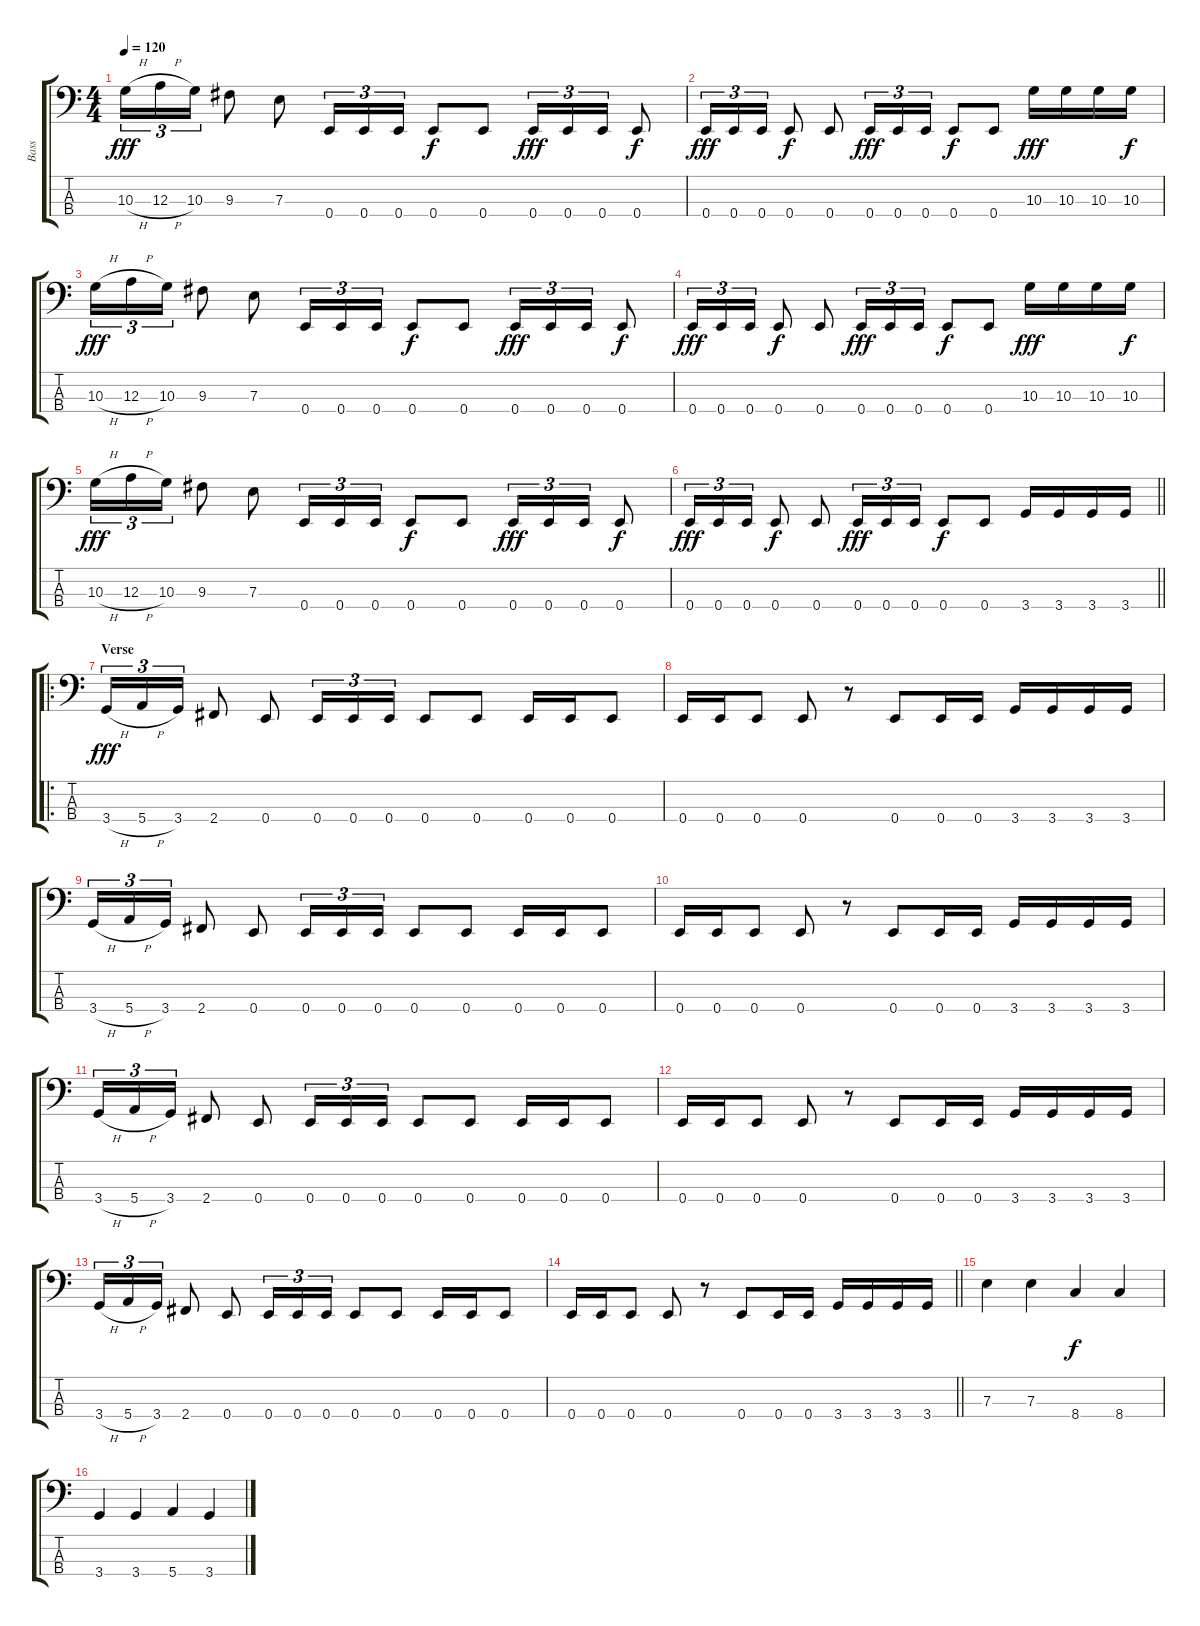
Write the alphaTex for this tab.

\track ("Bass" "Bass") {instrument electricbassfinger}
\staff {score tabs}
\tuning (G2 D2 A1 E1) {hide}
\ts (4 4)
\tempo 120
\clef f4
\ks c
10.3{h}.16{tu (3 2) dy fff} 12.3{h}.16{tu (3 2)} 10.3.16{tu (3 2)} 9.3.8 7.3.8 0.4.16{tu (3 2)} 0.4.16{tu (3 2)} 0.4.16{tu (3 2)} 0.4.8{dy f} 0.4.8 0.4.16{tu (3 2) dy fff} 0.4.16{tu (3 2)} 0.4.16{tu (3 2)} 0.4.8{dy f} |
0.4.16{tu (3 2) dy fff} 0.4.16{tu (3 2)} 0.4.16{tu (3 2)} 0.4.8{dy f} 0.4.8 0.4.16{tu (3 2) dy fff} 0.4.16{tu (3 2)} 0.4.16{tu (3 2)} 0.4.8{dy f} 0.4.8 10.3.16{dy fff} 10.3.16 10.3.16 10.3.16{dy f} |
10.3{h}.16{tu (3 2) dy fff} 12.3{h}.16{tu (3 2)} 10.3.16{tu (3 2)} 9.3.8 7.3.8 0.4.16{tu (3 2)} 0.4.16{tu (3 2)} 0.4.16{tu (3 2)} 0.4.8{dy f} 0.4.8 0.4.16{tu (3 2) dy fff} 0.4.16{tu (3 2)} 0.4.16{tu (3 2)} 0.4.8{dy f} |
0.4.16{tu (3 2) dy fff} 0.4.16{tu (3 2)} 0.4.16{tu (3 2)} 0.4.8{dy f} 0.4.8 0.4.16{tu (3 2) dy fff} 0.4.16{tu (3 2)} 0.4.16{tu (3 2)} 0.4.8{dy f} 0.4.8 10.3.16{dy fff} 10.3.16 10.3.16 10.3.16{dy f} |
10.3{h}.16{tu (3 2) dy fff} 12.3{h}.16{tu (3 2)} 10.3.16{tu (3 2)} 9.3.8 7.3.8 0.4.16{tu (3 2)} 0.4.16{tu (3 2)} 0.4.16{tu (3 2)} 0.4.8{dy f} 0.4.8 0.4.16{tu (3 2) dy fff} 0.4.16{tu (3 2)} 0.4.16{tu (3 2)} 0.4.8{dy f} |
\barLineRight lightlight
0.4.16{tu (3 2) dy fff} 0.4.16{tu (3 2)} 0.4.16{tu (3 2)} 0.4.8{dy f} 0.4.8 0.4.16{tu (3 2) dy fff} 0.4.16{tu (3 2)} 0.4.16{tu (3 2)} 0.4.8{dy f} 0.4.8 3.4.16 3.4.16 3.4.16 3.4.16 |
\ro
\section ("" "Verse")
3.4{h}.16{tu (3 2) dy fff} 5.4{h}.16{tu (3 2)} 3.4.16{tu (3 2)} 2.4.8 0.4.8 0.4.16{tu (3 2)} 0.4.16{tu (3 2)} 0.4.16{tu (3 2)} 0.4.8 0.4.8 0.4.16 0.4.16 0.4.8 |
0.4.16 0.4.16 0.4.8 0.4.8 r.8 0.4.8 0.4.16 0.4.16 3.4.16 3.4.16 3.4.16 3.4.16 |
3.4{h}.16{tu (3 2)} 5.4{h}.16{tu (3 2)} 3.4.16{tu (3 2)} 2.4.8 0.4.8 0.4.16{tu (3 2)} 0.4.16{tu (3 2)} 0.4.16{tu (3 2)} 0.4.8 0.4.8 0.4.16 0.4.16 0.4.8 |
0.4.16 0.4.16 0.4.8 0.4.8 r.8 0.4.8 0.4.16 0.4.16 3.4.16 3.4.16 3.4.16 3.4.16 |
3.4{h}.16{tu (3 2)} 5.4{h}.16{tu (3 2)} 3.4.16{tu (3 2)} 2.4.8 0.4.8 0.4.16{tu (3 2)} 0.4.16{tu (3 2)} 0.4.16{tu (3 2)} 0.4.8 0.4.8 0.4.16 0.4.16 0.4.8 |
0.4.16 0.4.16 0.4.8 0.4.8 r.8 0.4.8 0.4.16 0.4.16 3.4.16 3.4.16 3.4.16 3.4.16 |
3.4{h}.16{tu (3 2)} 5.4{h}.16{tu (3 2)} 3.4.16{tu (3 2)} 2.4.8 0.4.8 0.4.16{tu (3 2)} 0.4.16{tu (3 2)} 0.4.16{tu (3 2)} 0.4.8 0.4.8 0.4.16 0.4.16 0.4.8 |
\barLineRight lightlight
0.4.16 0.4.16 0.4.8 0.4.8 r.8 0.4.8 0.4.16 0.4.16 3.4.16 3.4.16 3.4.16 3.4.16 |
\section ("" "")
7.3.4 7.3.4 8.4.4{dy f} 8.4.4 |
3.4.4 3.4.4 5.4.4 3.4.4
